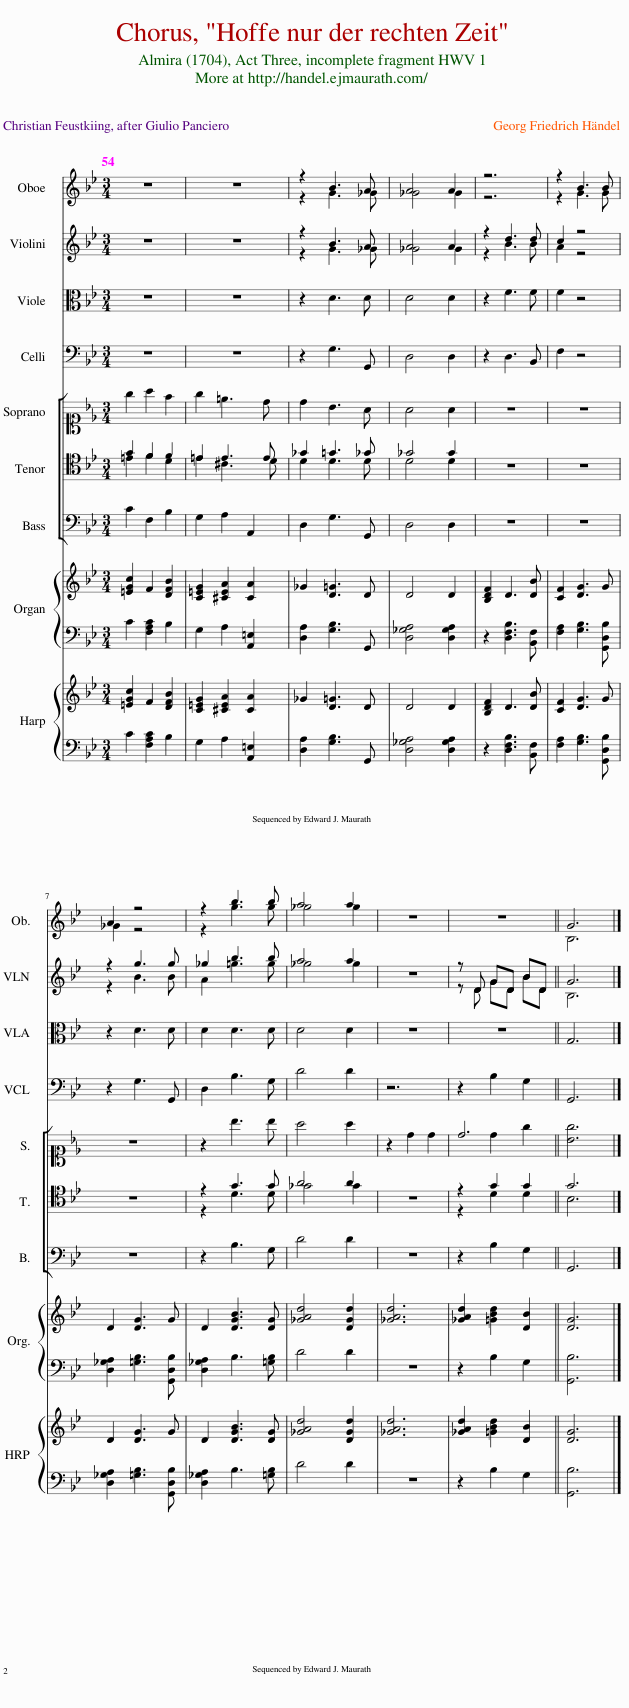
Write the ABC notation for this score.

X:1
%%score [ ( 1 2 ) 3 4 ] ( 5 6 ) 7 8 9 [ ( 10 11 ) ( 12 13 ) 14 ] { 15 | 16 } { 17 | 18 }
L:1/8
Q:1/4=54
M:3/4
I:linebreak $
K:Bb
V:1 treble
V:2 treble
V:3 bass
V:4 bass-8
V:5 treble
V:6 treble
V:7 alto
V:8 bass
V:9 bass-8
V:10 alto1
V:11 alto1
V:12 tenor
V:13 tenor
V:14 bass
V:15 treble
V:16 bass
V:17 treble
V:18 bass
V:1
 z6 | z6 | z2 B3 A | A4 A2 | z6 | %5
 z2 B3 B |$ A2 z4 | z2 b3 b | a4 a2 | z6 | %10
 z6 || G6 |] %12
V:2
 x6 | x6 | z2 G3 _G | _G4 G2 | z6 | %5
 z2 G3 G |$ _G2 z4 | z2 g3 g | _g4 g2 | x6 | %10
 x6 || B,6 |] %12
V:3
 C2 F,2 B,2 | G,2 A,2 A,,2 | D,2 G,3 A,, | D,4 D,2 | z6 | %5
 z2 G,3 G,, |$ D,2 z4 | z2 B,3 G, | D4 D2 | z6 | %10
 z2 z4 || G,,6 |] %12
V:4
 C2 F,2 B,2 | G,2 A,2 A,,2 | D,2 G,3 A,, | D,4 D,2 | z6 | %5
 z2 G,3 G,, |$ D,2 z4 | z2 B,3 G, | D4 D2 | z6 | %10
 z2 z4 || G,,6 |] %12
V:5
 z6 | z6 | z2 B3 A | A4 A2 | z2 d3 d | %5
 c2 z4 |$ z2 g3 g | _g2 b3 b | a4 a2 | z6 | %10
 z D GD BD || G6 |] %12
V:6
 x6 | x6 | z2 G3 _G | _G4 G2 | z2 B3 B | %5
 A2 z4 |$ z2 B3 B | A2 =g3 g | _g4 g2 | x6 | %10
 z D GD BD || B,6 |] %12
V:7
 z6 | z6 | z2 D3 D | D4 D2 | z2 F3 F | %5
 F2 z4 |$ z2 D3 D | D2 D3 D | D4 D2 | z6 | %10
 z6 || G,6 |] %12
V:8
 z6 | z6 | z2 G,3 G,, | D,4 D,2 | z2 D,3 B,, | %5
 F,2 z4 |$ z2 G,3 G,, | D,2 B,3 G, | D4 D2 | z6 | %10
 z2 B,2 G,2 || G,,6 |] %12
V:9
 z6 | z6 | z2 G,3 G,, | D,4 D,2 | z2 D,3 B,, | %5
 F,2 z4 |$ z2 G,3 G,, | D,2 B,3 G, | D4 D2 | z6 | %10
 z2 B,2 G,2 || G,,6 |] %12
V:10
 g2 a2 f2 | g2 =e3 d | d2 B3 A | A4 A2 | z6 | %5
 z6 |$ z6 | z2 b3 b | a4 a2 | z2 d2 d2 | %10
 d6 || [Bg]6 |] %12
V:11
 x6 | x6 | x6 | x6 | x6 | %5
 x6 |$ x6 | x6 | x6 | x6 | %10
 x2 d2 g2 || x6 |] %12
V:12
 G2 F2 F2 | =E2 E3 E | _G2 =G3 _G | _G4 G2 | z6 | %5
 z6 |$ z6 | z2 G3 G | A4 A2 | z6 | %10
 z2 G2 G2 || G6 |] %12
V:13
 =E2 F2 D2 | =E2 ^C3 D | D2 D3 D | D4 D2 | x6 | %5
 x6 |$ x6 | z2 D3 D | _G4 G2 | x6 | %10
 z2 D2 D2 || B,6 |] %12
V:14
 C2 F,2 B,2 | G,2 A,2 A,,2 | D,2 G,3 G,, | D,4 D,2 | z6 | %5
 z6 |$ z6 | z2 B,3 G, | D4 D2 | z6 | %10
 z2 B,2 G,2 || G,,6 |] %12
V:15
 [=EGc]2 F2 [DFB]2 | [C=EG]2 [^CEA]2 [CA]2 | _G2 [D=G]3 D | D4 D2 | [B,DF]2 D3 [DB] | %5
 [CF]2 [DG]3 G |$ D2 [DG]3 G | D2 [DGB]3 [DG] | [_GAd]4 [DGd]2 | [_GAd]6 | %10
 [_GAd]2 [=GBd]2 [DB]2 || [DG]6 |] %12
V:16
 C2 [F,A,C]2 B,2 | G,2 A,2 [A,,=E,]2 | [D,A,]2 [G,B,]3 G,, | [D,_G,A,]4 [D,G,A,]2 | z2 [D,F,B,]3 [B,,F,] | %5
 [F,A,]2 [G,B,]3 [G,,D,B,] |$ [D,_G,A,]2 [=G,B,]3 [G,,D,B,] | [D,_G,A,]2 B,3 [=G,B,] | D4 D2 | z6 | %10
 z2 B,2 G,2 || [G,,B,]6 |] %12
V:17
 [=EGc]2 F2 [DFB]2 | [C=EG]2 [^CEA]2 [CA]2 | _G2 [D=G]3 D | D4 D2 | [B,DF]2 D3 [DB] | %5
 [CF]2 [DG]3 G |$ D2 [DG]3 G | D2 [DGB]3 [DG] | [_GAd]4 [DGd]2 | [_GAd]6 | %10
 [_GAd]2 [=GBd]2 [DB]2 || [DG]6 |] %12
V:18
 C2 [F,A,C]2 B,2 | G,2 A,2 [A,,=E,]2 | [D,A,]2 [G,B,]3 G,, | [D,_G,A,]4 [D,G,A,]2 | z2 [D,F,B,]3 [B,,F,] | %5
 [F,A,]2 [G,B,]3 [G,,D,B,] |$ [D,_G,A,]2 [=G,B,]3 [G,,D,B,] | [D,_G,A,]2 B,3 [=G,B,] | D4 D2 | z6 | %10
 z2 B,2 G,2 || [G,,B,]6 |] %12
